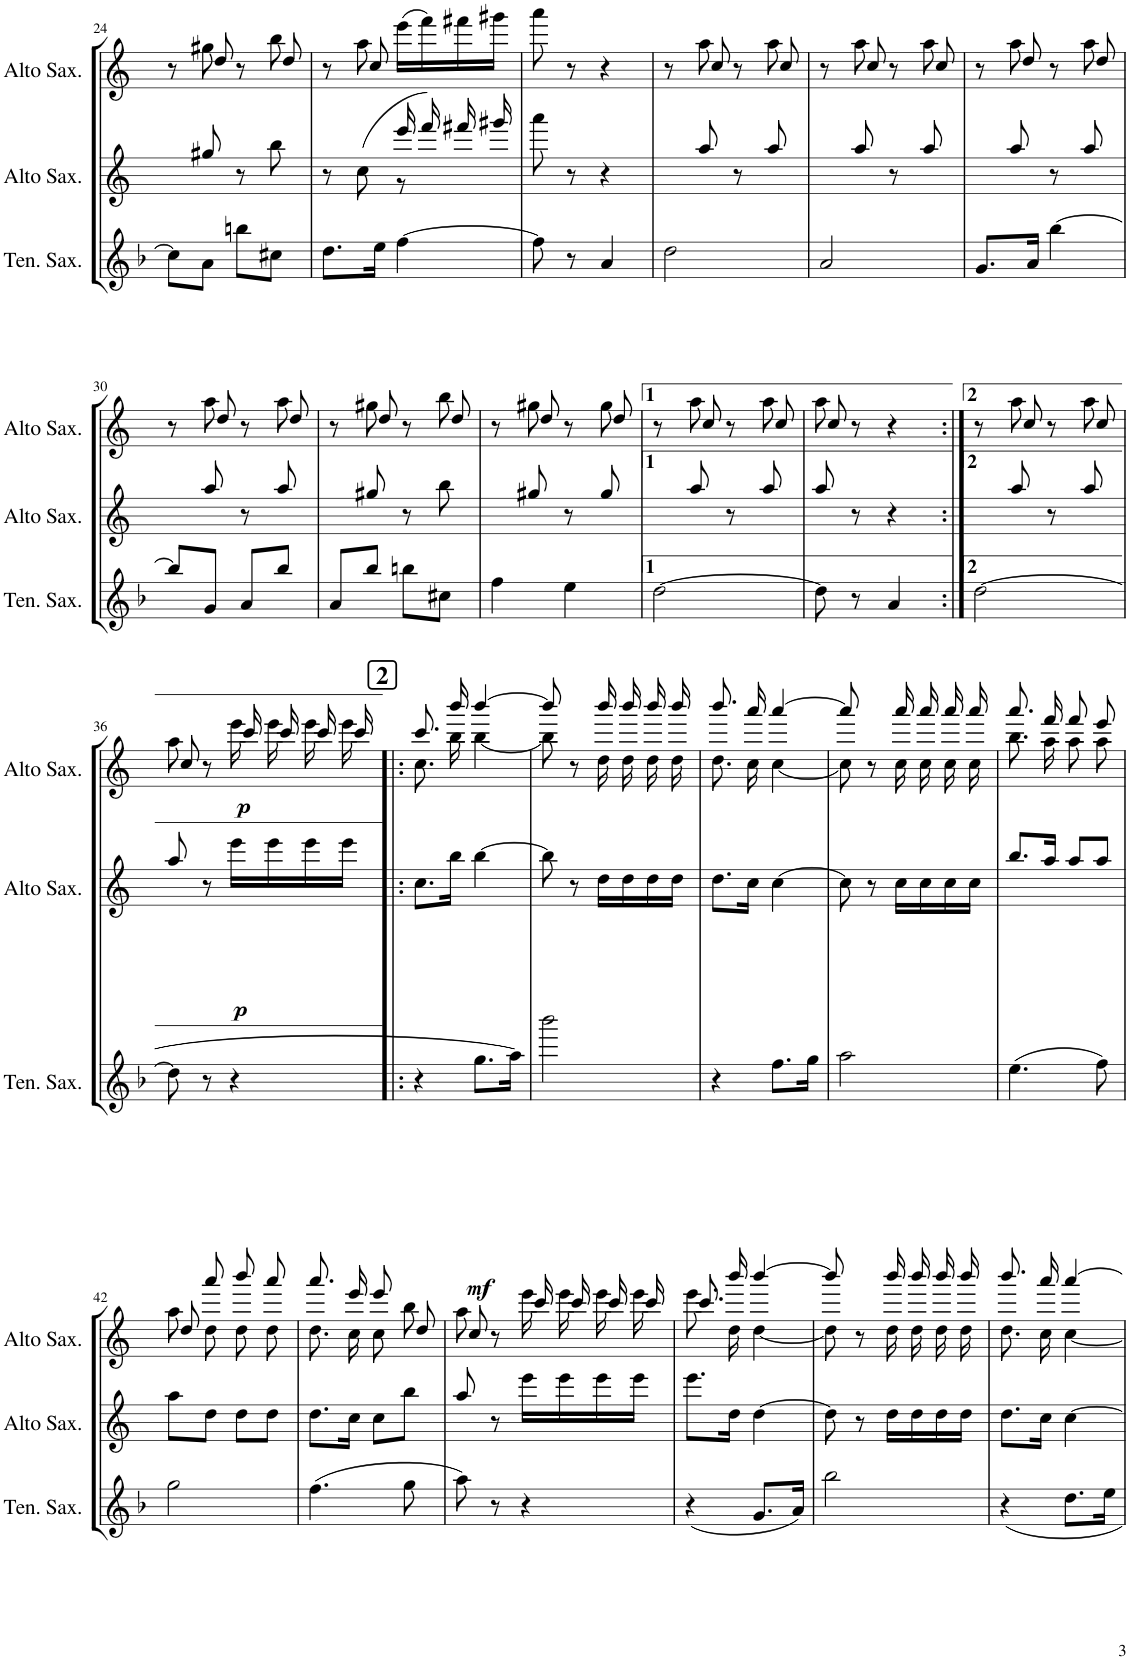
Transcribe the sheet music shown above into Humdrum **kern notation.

**kern	**dynam	**kern	**dynam	**kern	**dynam
*part3	*part3	*part2	*part2	*part1	*part1
*staff3	*staff3	*staff2	*staff2	*staff1	*staff1
*I"Tenor Saxophone	*	*I"Alto Saxophone	*	*I"Alto Saxophone	*
*I'Ten. Sax.	*	*I'Alto Sax.	*	*I'Alto Sax.	*
!!LO:PB:g=z
*clefG2	*	*clefG2	*	*clefG2	*
*Trd1c2	*	*Trd5c9	*	*Trd5c9	*
*k[b-]	*	*k[]	*	*k[]	*
*M2/4	*	*M2/4	*	*M2/4	*
=24	=24	=24	=24	=24	=24
*	*	*	*	*^	*
8cc#\L]	.	8ryy	.	8r	8ryy	.
8a\J	.	8gg#X/	.	8dd/	8gg#X\	.
8bbn\L	.	8r	.	8r	8ryy	.
8cc#X\J	.	8bb\	.	8dd/	8bb\	.
=25	=25	=25	=25	=25	=25	=25
*	*	*^	*	*	*	*
8.dd\L	.	8r	4ryy	.	8r	8ryy	.
.	.	(8cc\	.	.	8cc/	8aa\	.
16ee\Jk	.	.	.	.	.	.	.
[4ff\	.	16eee/	8r	.	(16eee\LL	4ryy	.
.	.	16fff/)	.	.	16fff\)	.	.
.	.	16fff#X/	8ryy	.	16fff#X\	.	.
.	.	16ggg#X/	.	.	16ggg#X\JJ	.	.
*	*	*v	*v	*	*	*	*
*	*	*	*	*v	*v	*
=26	=26	=26	=26	=26	=26
8ff\]	.	8aaa\	.	8aaa\	.
8r	.	8r	.	8r	.
4a/	.	4r	.	4r	.
=27	=27	=27	=27	=27	=27
*	*	*	*	*^	*
2dd\	.	8ryy	.	8r	8ryy	.
.	.	8aa/	.	8cc/	8aa\	.
.	.	8r	.	8r	8ryy	.
.	.	8aa/	.	8cc/	8aa\	.
=28	=28	=28	=28	=28	=28	=28
2a/	.	8ryy	.	8r	8ryy	.
.	.	8aa/	.	8cc/	8aa\	.
.	.	8r	.	8r	8ryy	.
.	.	8aa/	.	8cc/	8aa\	.
=29	=29	=29	=29	=29	=29	=29
8.g/L	.	8ryy	.	8r	8ryy	.
.	.	8aa/	.	8dd/	8aa\	.
16a/Jk	.	.	.	.	.	.
[4bb-\	.	8r	.	8r	8ryy	.
.	.	8aa/	.	8dd/	8aa\	.
!!LO:LB:g=z	!!
=30	=30	=30	=30	=30	=30	=30
8bb-/L]	.	8ryy	.	8r	8ryy	.
8g/J	.	8aa/	.	8dd/	8aa\	.
8a/L	.	8r	.	8r	8ryy	.
8bb-/J	.	8aa/	.	8dd/	8aa\	.
=31	=31	=31	=31	=31	=31	=31
8a/L	.	8ryy	.	8r	8ryy	.
8bb-/J	.	8gg#X/	.	8dd/	8gg#X\	.
8bbn\L	.	8r	.	8r	8ryy	.
8cc#X\J	.	8bb\	.	8dd/	8bb\	.
=32	=32	=32	=32	=32	=32	=32
4ff\	.	8ryy	.	8r	8ryy	.
.	.	8gg#X/	.	8dd/	8gg#X\	.
4ee\	.	8r	.	8r	8ryy	.
.	.	8gg#/	.	8dd/	8gg#\	.
=33	=33	=33	=33	=33	=33	=33
[2dd\	.	8ryy	.	8r	8ryy	.
.	.	8aa/	.	8cc/	8aa\	.
.	.	8r	.	8r	8ryy	.
.	.	8aa/	.	8cc/	8aa\	.
=34	=34	=34	=34	=34	=34	=34
8dd\]	.	8aa/	.	8cc/	8aa\	.
8r	.	8r	.	8r	4.ryy	.
4a/	.	4r	.	4r	.	.
=35:|!	=35:|!	=35:|!	=35:|!	=35:|!	=35:|!	=35:|!
[2dd\	.	8ryy	.	8r	8ryy	.
.	.	8aa/	.	8cc/	8aa\	.
.	.	8r	.	8r	8ryy	.
.	.	8aa/	.	8cc/	8aa\	.
!!LO:LB:g=z	!!
=36	=36	=36	=36	=36	=36	=36
8dd\]	.	8aa/	.	8cc/	8aa\	.
8r	.	8r	.	8r	8ryy	.
!	!	!	!LO:DY:b	!	!	!LO:DY:b
4r	.	16eee\LL	p	16ccc/	16eee\	p
.	.	16eee\	.	16ccc/	16eee\	.
.	.	16eee\	.	16ccc/	16eee\	.
.	.	16eee\JJ	.	16ccc/	16eee\	.
!!LO:REH:place=s1:a:B:cj:fs=14:t=2	!!
=37!|:	=37!|:	=37!|:	=37!|:	=37!|:	=37!|:	=37!|:
4r	.	8.cc\L	.	8.ccc/	8.cc\	.
.	.	16bb\Jk	.	16bbb/	16bb\	.
!	!LO:DY:b	!	!	!	!	!
8.gg\L	mf	[4bb\	.	[4bbb/	[4bb\	.
16aa\Jk]	.	.	.	.	.	.
=38	=38	=38	=38	=38	=38	=38
2bbb-\	.	8bb\]	.	8bbb/]	8bb\]	.
.	.	8r	.	8r	8ryy	.
.	.	16dd\LL	.	16bbb/	16dd\	.
.	.	16dd\	.	16bbb/	16dd\	.
.	.	16dd\	.	16bbb/	16dd\	.
.	.	16dd\JJ	.	16bbb/	16dd\	.
=39	=39	=39	=39	=39	=39	=39
4r	.	8.dd\L	.	8.bbb/	8.dd\	.
.	.	16cc\Jk	.	16aaa/	16cc\	.
8.ff\L	.	[4cc\	.	[4aaa/	[4cc\	.
16gg\Jk	.	.	.	.	.	.
=40	=40	=40	=40	=40	=40	=40
2aa\	.	8cc\]	.	8aaa/]	8cc\]	.
.	.	8r	.	8r	8ryy	.
.	.	16cc\LL	.	16aaa/	16cc\	.
.	.	16cc\	.	16aaa/	16cc\	.
.	.	16cc\	.	16aaa/	16cc\	.
.	.	16cc\JJ	.	16aaa/	16cc\	.
=41	=41	=41	=41	=41	=41	=41
(4.ee\	.	8.bb/L	.	8.aaa/	8.bb\	.
.	.	16aa/Jk	.	16fff/	16aa\	.
.	.	8aa/L	.	8fff/	8aa\	.
8ff\)	.	8aa/J	.	8eee/	8aa\	.
!!LO:LB:g=z	!!
=42	=42	=42	=42	=42	=42	=42
2gg\	.	8aa\L	.	8dd/	8aa\	.
.	.	8dd\J	.	8aaa/	8dd\	.
.	.	8dd\L	.	8bbb/	8dd\	.
.	.	8dd\J	.	8aaa/	8dd\	.
=43	=43	=43	=43	=43	=43	=43
(4.ff\	.	8.dd\L	.	8.aaa/	8.dd\	.
.	.	16cc\Jk	.	16eee/	16cc\	.
.	.	8cc\L	.	8eee/	8cc\	.
8gg\	.	8bb\J	.	8dd/	8bb\	.
=44	=44	=44	=44	=44	=44	=44
8aa\)	.	8aa/	.	8cc/	8aa\	.
8r	.	8r	.	8r	8ryy	.
4r	.	16eee\LL	.	16ccc/	16eee\	.
.	.	16eee\	.	16ccc/	16eee\	.
.	.	16eee\	.	16ccc/	16eee\	.
.	.	16eee\JJ	.	16ccc/	16eee\	.
=45	=45	=45	=45	=45	=45	=45
(4r	.	8.eee\L	.	8.ccc/	8.eee\	.
.	.	16dd\Jk	.	16bbb/	16dd\	.
8.g/L	.	[4dd\	.	[4bbb/	[4dd\	.
16a/Jk)	.	.	.	.	.	.
=46	=46	=46	=46	=46	=46	=46
2bb-\	.	8dd\]	.	8bbb/]	8dd\]	.
.	.	8r	.	8r	8ryy	.
.	.	16dd\LL	.	16bbb/	16dd\	.
.	.	16dd\	.	16bbb/	16dd\	.
.	.	16dd\	.	16bbb/	16dd\	.
.	.	16dd\JJ	.	16bbb/	16dd\	.
=47	=47	=47	=47	=47	=47	=47
4r	.	8.dd\L	.	8.bbb/	8.dd\	.
.	.	16cc\Jk	.	16aaa/	16cc\	.
8.dd\L	.	[4cc\	.	[4aaa/	[4cc\	.
16ee\Jk	.	.	.	.	.	.
*	*	*	*	*v	*v	*
=	=	=	=	=	=
*-	*-	*-	*-	*-	*-
